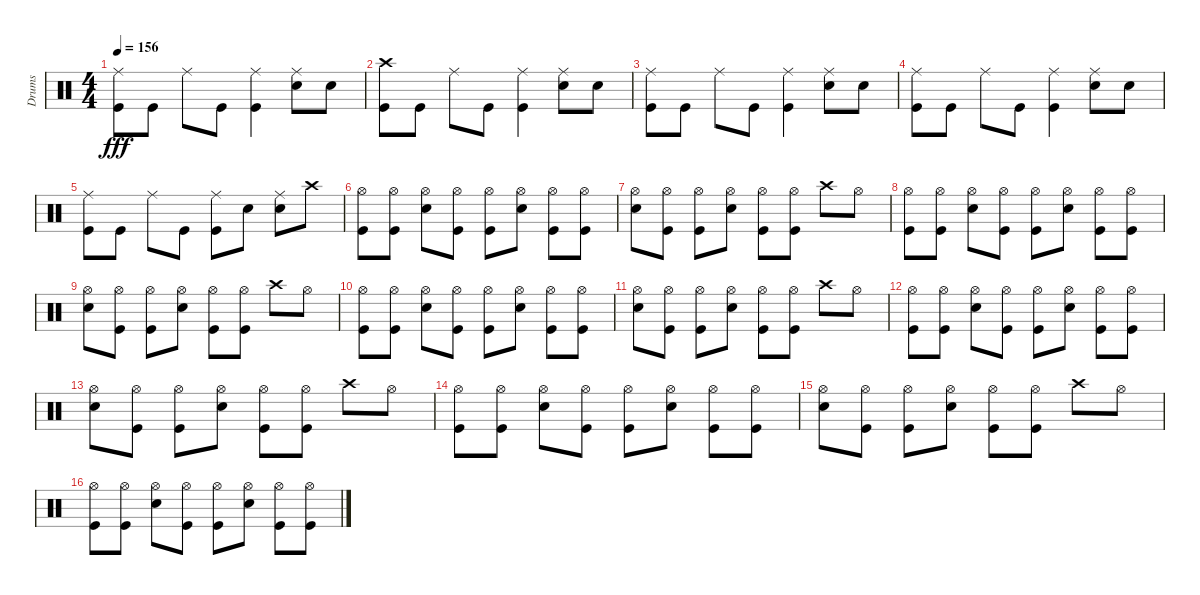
\track ("Drums               " "Drums     ") {instrument percussion}
\staff {score}
\articulation defaults
\ts (4 4)
\tempo 156
\clef neutral
\ks c
("Kick (hit)" "Ride (middle)").8{dy fff} "Kick (hit)".8 "Ride (middle)".8 "Kick (hit)".8 ("Kick (hit)" "Ride (middle)").4 ("Snare (hit) 2" "Ride (middle)").8 "Snare (hit) 2".8 |
("Kick (hit)" "Crash high (hit)").8 "Kick (hit)".8 "Ride (middle)".8 "Kick (hit)".8 ("Kick (hit)" "Ride (middle)").4 ("Snare (hit) 2" "Ride (middle)").8 "Snare (hit) 2".8 |
("Kick (hit)" "Ride (middle)").8 "Kick (hit)".8 "Ride (middle)".8 "Kick (hit)".8 ("Kick (hit)" "Ride (middle)").4 ("Snare (hit) 2" "Ride (middle)").8 "Snare (hit) 2".8 |
("Kick (hit)" "Ride (middle)").8 "Kick (hit)".8 "Ride (middle)".8 "Kick (hit)".8 ("Kick (hit)" "Ride (middle)").4 ("Snare (hit) 2" "Ride (middle)").8 "Snare (hit) 2".8 |
("Ride (middle)" "Kick (hit)").8 "Kick (hit)".8 "Ride (middle)".8 "Kick (hit)".8 ("Ride (middle)" "Kick (hit)").8 "Snare (hit) 2".8 ("Ride (middle)" "Snare (hit) 2").8 "Crash high (hit)".8 |
("Kick (hit)" "Hi-Hat (open)").8 ("Kick (hit)" "Hi-Hat (open)").8 ("Hi-Hat (open)" "Snare (hit) 2").8 ("Hi-Hat (open)" "Kick (hit)").8 ("Hi-Hat (open)" "Kick (hit)").8 ("Hi-Hat (open)" "Snare (hit) 2").8 ("Hi-Hat (open)" "Kick (hit)").8 ("Hi-Hat (open)" "Kick (hit)").8 |
("Hi-Hat (open)" "Snare (hit) 2").8 ("Hi-Hat (open)" "Kick (hit)").8 ("Hi-Hat (open)" "Kick (hit)").8 ("Hi-Hat (open)" "Snare (hit) 2").8 ("Hi-Hat (open)" "Kick (hit)").8 ("Hi-Hat (open)" "Kick (hit)").8 "Crash high (hit)".8 "Hi-Hat (open)".8 |
("Kick (hit)" "Hi-Hat (open)").8 ("Kick (hit)" "Hi-Hat (open)").8 ("Hi-Hat (open)" "Snare (hit) 2").8 ("Hi-Hat (open)" "Kick (hit)").8 ("Hi-Hat (open)" "Kick (hit)").8 ("Hi-Hat (open)" "Snare (hit) 2").8 ("Hi-Hat (open)" "Kick (hit)").8 ("Hi-Hat (open)" "Kick (hit)").8 |
("Hi-Hat (open)" "Snare (hit) 2").8 ("Hi-Hat (open)" "Kick (hit)").8 ("Hi-Hat (open)" "Kick (hit)").8 ("Hi-Hat (open)" "Snare (hit) 2").8 ("Hi-Hat (open)" "Kick (hit)").8 ("Hi-Hat (open)" "Kick (hit)").8 "Crash high (hit)".8 "Hi-Hat (open)".8 |
("Kick (hit)" "Hi-Hat (open)").8 ("Kick (hit)" "Hi-Hat (open)").8 ("Hi-Hat (open)" "Snare (hit) 2").8 ("Hi-Hat (open)" "Kick (hit)").8 ("Hi-Hat (open)" "Kick (hit)").8 ("Hi-Hat (open)" "Snare (hit) 2").8 ("Hi-Hat (open)" "Kick (hit)").8 ("Hi-Hat (open)" "Kick (hit)").8 |
("Hi-Hat (open)" "Snare (hit) 2").8 ("Hi-Hat (open)" "Kick (hit)").8 ("Hi-Hat (open)" "Kick (hit)").8 ("Hi-Hat (open)" "Snare (hit) 2").8 ("Hi-Hat (open)" "Kick (hit)").8 ("Hi-Hat (open)" "Kick (hit)").8 "Crash high (hit)".8 "Hi-Hat (open)".8 |
("Kick (hit)" "Hi-Hat (open)").8 ("Kick (hit)" "Hi-Hat (open)").8 ("Hi-Hat (open)" "Snare (hit) 2").8 ("Hi-Hat (open)" "Kick (hit)").8 ("Hi-Hat (open)" "Kick (hit)").8 ("Hi-Hat (open)" "Snare (hit) 2").8 ("Hi-Hat (open)" "Kick (hit)").8 ("Hi-Hat (open)" "Kick (hit)").8 |
("Hi-Hat (open)" "Snare (hit) 2").8 ("Hi-Hat (open)" "Kick (hit)").8 ("Hi-Hat (open)" "Kick (hit)").8 ("Hi-Hat (open)" "Snare (hit) 2").8 ("Hi-Hat (open)" "Kick (hit)").8 ("Hi-Hat (open)" "Kick (hit)").8 "Crash high (hit)".8 "Hi-Hat (open)".8 |
("Kick (hit)" "Hi-Hat (open)").8 ("Kick (hit)" "Hi-Hat (open)").8 ("Hi-Hat (open)" "Snare (hit) 2").8 ("Hi-Hat (open)" "Kick (hit)").8 ("Hi-Hat (open)" "Kick (hit)").8 ("Hi-Hat (open)" "Snare (hit) 2").8 ("Hi-Hat (open)" "Kick (hit)").8 ("Hi-Hat (open)" "Kick (hit)").8 |
("Hi-Hat (open)" "Snare (hit) 2").8 ("Hi-Hat (open)" "Kick (hit)").8 ("Hi-Hat (open)" "Kick (hit)").8 ("Hi-Hat (open)" "Snare (hit) 2").8 ("Hi-Hat (open)" "Kick (hit)").8 ("Hi-Hat (open)" "Kick (hit)").8 "Crash high (hit)".8 "Hi-Hat (open)".8 |
("Kick (hit)" "Hi-Hat (open)").8 ("Kick (hit)" "Hi-Hat (open)").8 ("Hi-Hat (open)" "Snare (hit) 2").8 ("Hi-Hat (open)" "Kick (hit)").8 ("Hi-Hat (open)" "Kick (hit)").8 ("Hi-Hat (open)" "Snare (hit) 2").8 ("Hi-Hat (open)" "Kick (hit)").8 ("Hi-Hat (open)" "Kick (hit)").8
